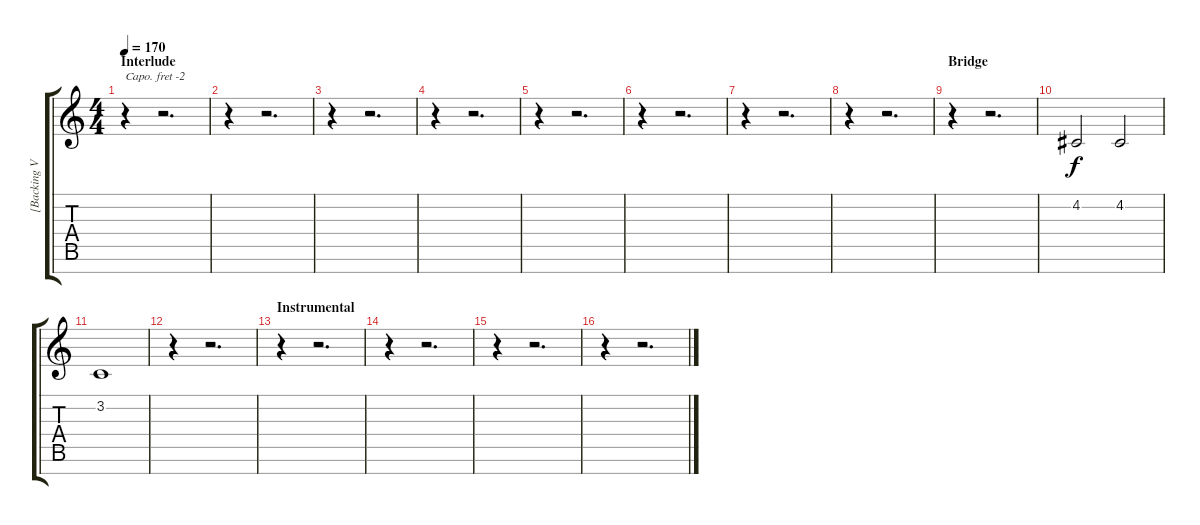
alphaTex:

\track ("[Backing Vocals] - Mike Dirnt" "[Backing V") {instrument clarinet}
\staff {score tabs}
\capo -2
\tuning (E4 B3 G3 D3 A2 E2 B1) {hide}
\ts (4 4)
\section ("" "Interlude")
\tempo 170
\clef g2
\ks c
r.4{dy f} r.2{d} |
r.4 r.2{d} |
r.4 r.2{d} |
r.4 r.2{d} |
r.4 r.2{d} |
r.4 r.2{d} |
r.4 r.2{d} |
r.4 r.2{d} |
\section ("" "Bridge")
r.4 r.2{d} |
4.2.2 4.2.2 |
3.2.1 |
r.4 r.2{d} |
\section ("" "Instrumental")
r.4 r.2{d} |
r.4 r.2{d} |
r.4 r.2{d} |
r.4 r.2{d}
